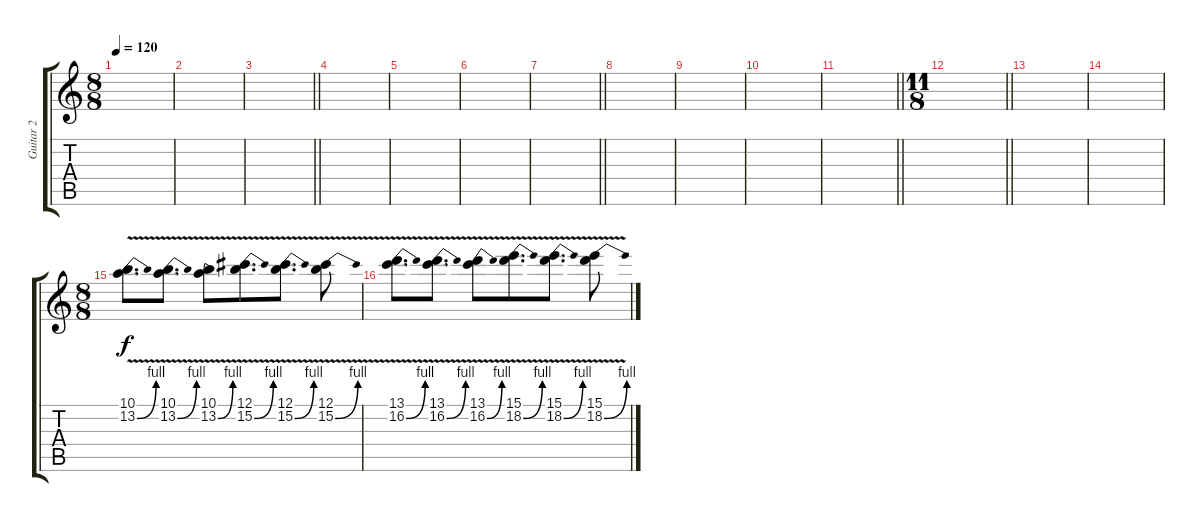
\track ("Guitar 2" "Guitar 2") {instrument distortionguitar}
\staff {score tabs}
\tuning (Db4 Ab3 E3 B2 Gb2 B1) {hide}
\ts (8 8)
\tempo 120
\clef g2
\ks c
|
|
\barLineRight lightlight
|
\section ("" "")
|
|
|
\barLineRight lightlight
|
|
|
|
\barLineRight lightlight
|
\ts (11 8)
\barLineRight lightlight
|
|
|
\ts (8 8)
(10.1 13.2{be (bend 0 0 60 4) v}).8{d} (10.1 13.2{be (bend 0 0 60 4) v}).8{d} (10.1 13.2{be (bend 0 0 60 4) v}).8 (12.1 15.2{be (bend 0 0 60 4) v}).8{d} (12.1 15.2{be (bend 0 0 60 4) v}).8{d} (12.1 15.2{be (bend 0 0 60 4) v}).8 |
(13.1 16.2{be (bend 0 0 60 4) v}).8{d} (13.1 16.2{be (bend 0 0 60 4) v}).8{d} (13.1 16.2{be (bend 0 0 60 4) v}).8 (15.1 18.2{be (bend 0 0 60 4) v}).8{d} (15.1 18.2{be (bend 0 0 60 4) v}).8{d} (15.1 18.2{be (bend 0 0 60 4) v}).8
